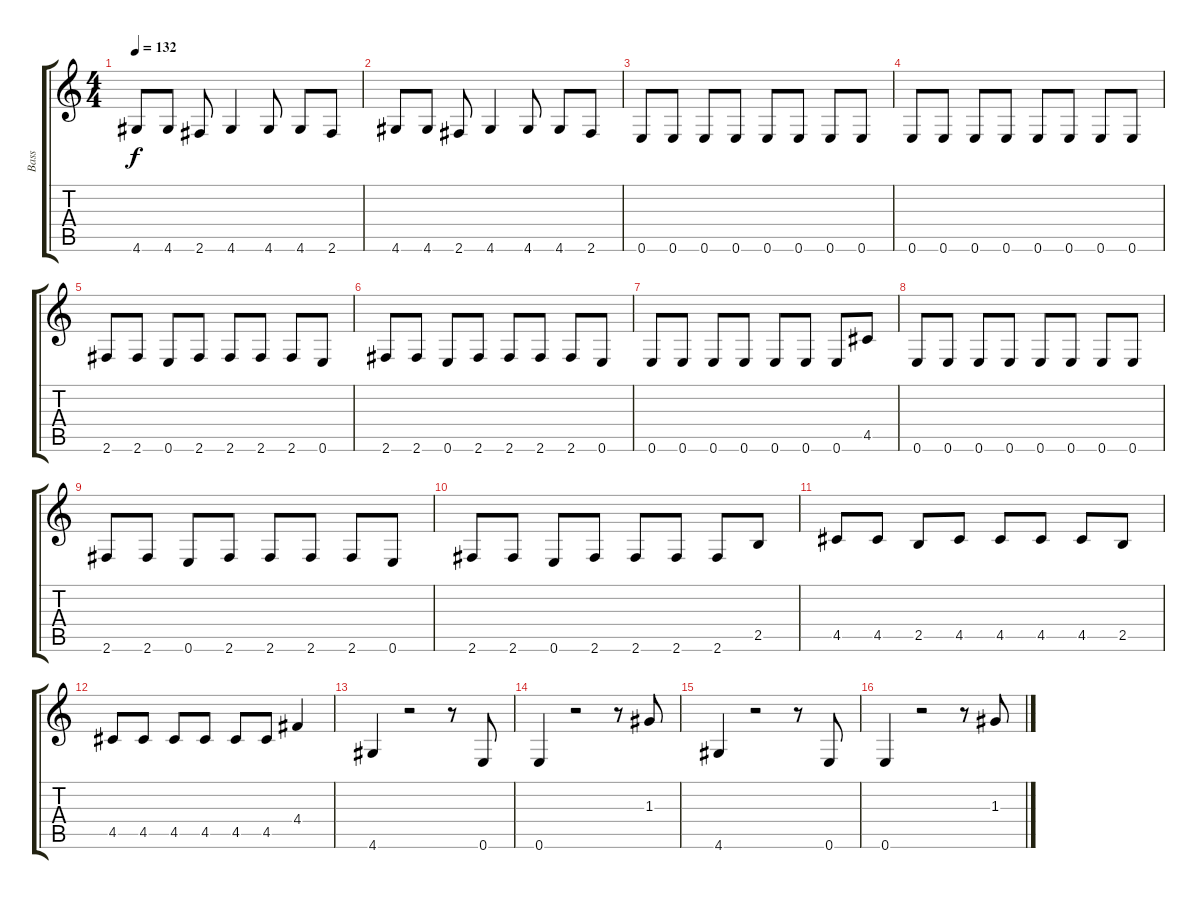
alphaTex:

\track ("Bass" "Bass") {instrument electricbasspick}
\staff {score tabs}
\tuning (E4 B3 G3 D3 A2 E2) {hide}
\ts (4 4)
\tempo 132
\clef g2
\ks c
4.6.8{dy f} 4.6.8 2.6.8 4.6.4 4.6.8 4.6.8 2.6.8 |
4.6.8 4.6.8 2.6.8 4.6.4 4.6.8 4.6.8 2.6.8 |
0.6.8 0.6.8 0.6.8 0.6.8 0.6.8 0.6.8 0.6.8 0.6.8 |
0.6.8 0.6.8 0.6.8 0.6.8 0.6.8 0.6.8 0.6.8 0.6.8 |
2.6.8 2.6.8 0.6.8 2.6.8 2.6.8 2.6.8 2.6.8 0.6.8 |
2.6.8 2.6.8 0.6.8 2.6.8 2.6.8 2.6.8 2.6.8 0.6.8 |
0.6.8 0.6.8 0.6.8 0.6.8 0.6.8 0.6.8 0.6.8 4.5.8 |
0.6.8 0.6.8 0.6.8 0.6.8 0.6.8 0.6.8 0.6.8 0.6.8 |
2.6.8 2.6.8 0.6.8 2.6.8 2.6.8 2.6.8 2.6.8 0.6.8 |
2.6.8 2.6.8 0.6.8 2.6.8 2.6.8 2.6.8 2.6.8 2.5.8 |
4.5.8 4.5.8 2.5.8 4.5.8 4.5.8 4.5.8 4.5.8 2.5.8 |
4.5.8 4.5.8 4.5.8 4.5.8 4.5.8 4.5.8 4.4.4 |
4.6.4 r.2 r.8 0.6.8 |
0.6.4 r.2 r.8 1.3.8 |
4.6.4 r.2 r.8 0.6.8 |
0.6.4 r.2 r.8 1.3.8
